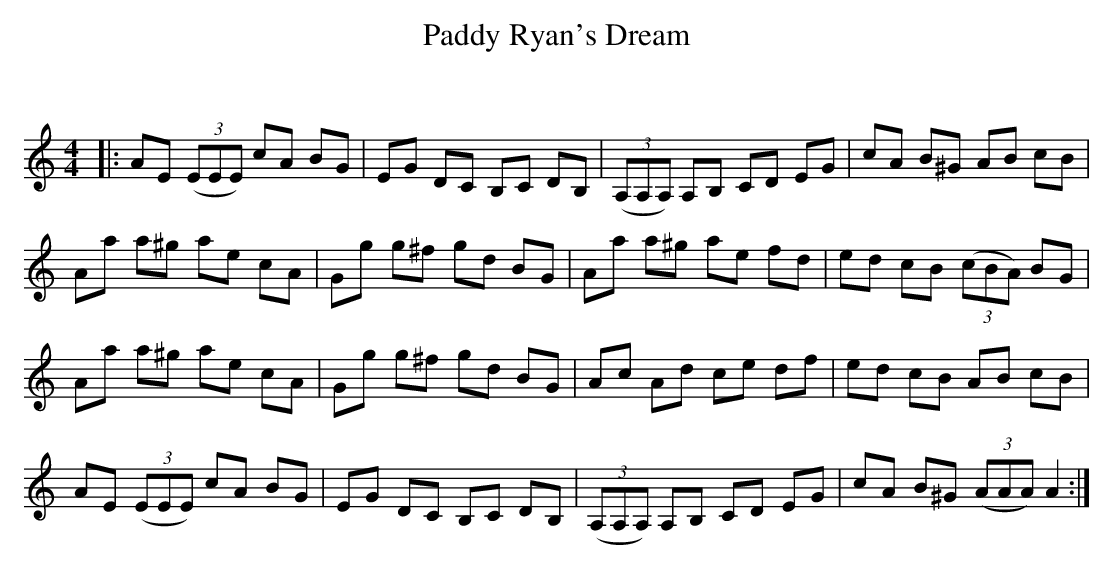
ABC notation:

X:1
T: Paddy Ryan's Dream
C:
Q: 232
K:Am
M:4/4
L:1/8
|:AE ((3EEE) cA BG|EG DC B,C DB,|((3A,A,A,) A,B, CD EG|cA B^G AB cB|
Aa a^g ae cA|Gg g^f gd BG|Aa a^g ae fd|ed cB ((3cBA) BG|
Aa a^g ae cA|Gg g^f gd BG|Ac Ad ce df|ed cB AB cB|
AE ((3EEE) cA BG|EG DC B,C DB,|((3A,A,A,) A,B, CD EG|cA B^G ((3AAA) A2:|
